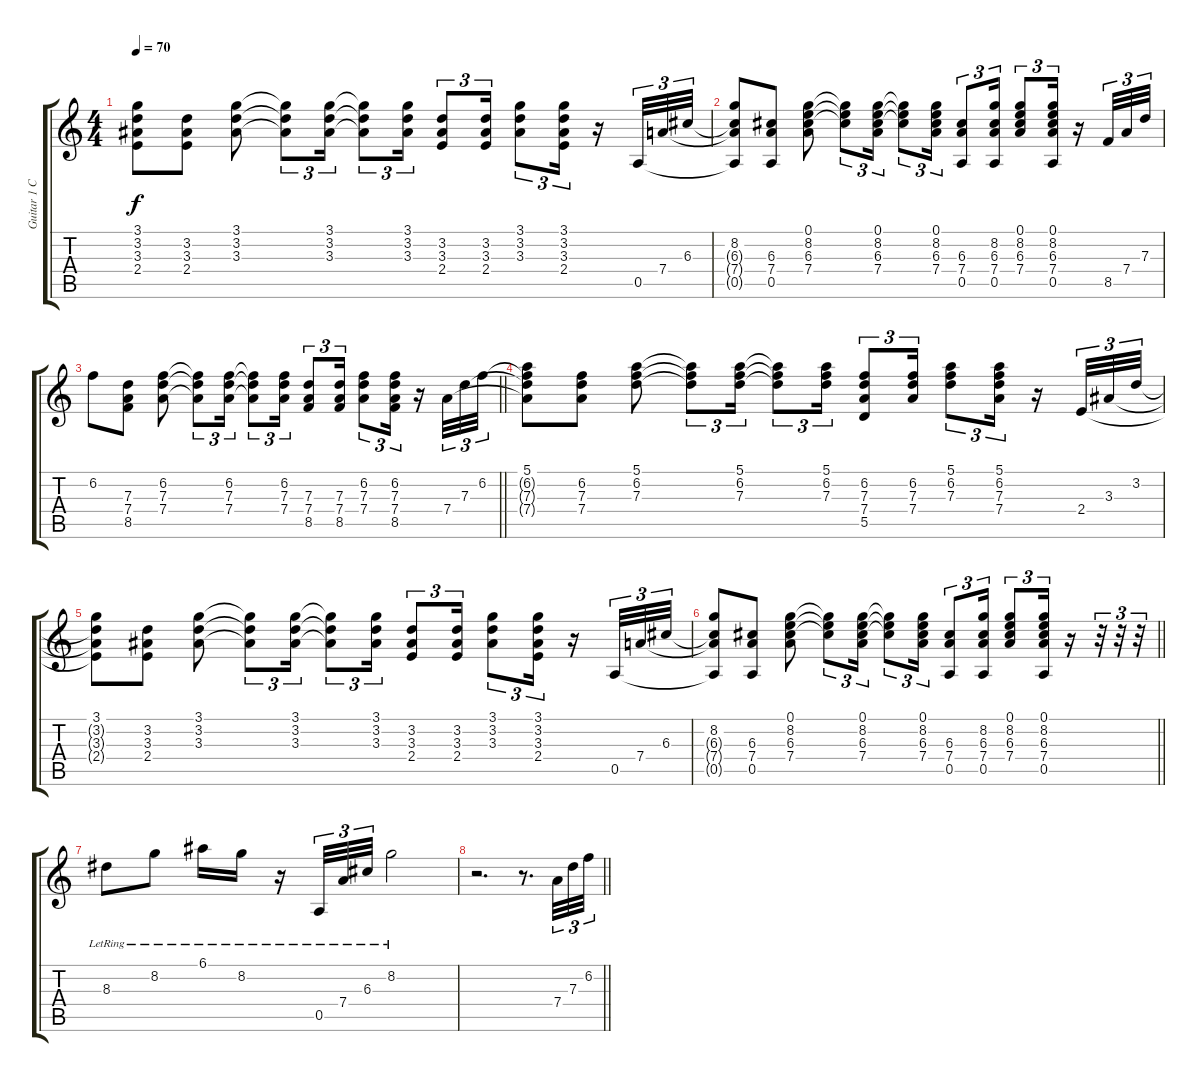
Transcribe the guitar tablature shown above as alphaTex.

\track ("Guitar 1 Cln" "Guitar 1 C") {instrument acousticguitarsteel}
\staff {score tabs}
\tuning (E4 B3 G3 D3 A2 E2) {hide}
\ts (4 4)
\tempo 70
\clef g2
\ks c
(3.1 3.2{t} 3.3{t} 2.4{t}).8{dy f} (3.2 3.3 2.4).8 (3.1 3.2 3.3).8 (3.1{t} 3.2{t} 3.3{t}).8{tu (3 2)} (3.1 3.2 3.3).16{tu (3 2)} (3.1{t} 3.2{t} 3.3{t}).8{tu (3 2)} (3.1 3.2 3.3).16{tu (3 2)} (3.2 3.3 2.4).8{tu (3 2)} (3.2 3.3 2.4).16{tu (3 2)} (3.1 3.2 3.3).8{tu (3 2)} (3.1 3.2 3.3 2.4).16{tu (3 2)} r.16 0.5.32{tu (3 2)} 7.4.32{tu (3 2)} 6.3.32{tu (3 2)} |
(8.2 6.3{t} 7.4{t} 0.5{t}).8 (6.3 7.4 0.5).8 (0.1 8.2 6.3 7.4).8 (0.1{t} 8.2{t} 6.3{t}).8{tu (3 2)} (0.1 8.2 6.3 7.4).16{tu (3 2)} (0.1{t} 8.2{t} 6.3{t}).8{tu (3 2)} (0.1 8.2 6.3 7.4).16{tu (3 2)} (6.3 7.4 0.5).8{tu (3 2)} (8.2 6.3 7.4 0.5).16{tu (3 2)} (0.1 8.2 6.3 7.4).8{tu (3 2)} (0.1 8.2 6.3 7.4 0.5).16{tu (3 2)} r.16 8.5.32{tu (3 2)} 7.4.32{tu (3 2)} 7.3.32{tu (3 2)} |
\barLineRight lightlight
6.2.8 (7.3 7.4 8.5).8 (6.2 7.3 7.4).8 (6.2{t} 7.3{t} 7.4{t}).8{tu (3 2)} (6.2 7.3 7.4).16{tu (3 2)} (6.2{t} 7.3{t} 7.4{t}).8{tu (3 2)} (6.2 7.3 7.4).16{tu (3 2)} (7.3 7.4 8.5).8{tu (3 2)} (7.3 7.4 8.5).16{tu (3 2)} (6.2 7.3 7.4).8{tu (3 2)} (6.2 7.3 7.4 8.5).16{tu (3 2)} r.16 7.4.32{tu (3 2)} 7.3.32{tu (3 2)} 6.2.32{tu (3 2)} |
(5.1 6.2{t} 7.3{t} 7.4{t}).8 (6.2 7.3 7.4).8 (5.1 6.2 7.3).8 (5.1{t} 6.2{t} 7.3{t}).8{tu (3 2)} (5.1 6.2 7.3).16{tu (3 2)} (5.1{t} 6.2{t} 7.3{t}).8{tu (3 2)} (5.1 6.2 7.3).16{tu (3 2)} (6.2 7.3 7.4 5.5).8{tu (3 2)} (6.2 7.3 7.4).16{tu (3 2)} (5.1 6.2 7.3).8{tu (3 2)} (5.1 6.2 7.3 7.4).16{tu (3 2)} r.16 2.4.32{tu (3 2)} 3.3.32{tu (3 2)} 3.2.32{tu (3 2)} |
(3.1 3.2{t} 3.3{t} 2.4{t}).8 (3.2 3.3 2.4).8 (3.1 3.2 3.3).8 (3.1{t} 3.2{t} 3.3{t}).8{tu (3 2)} (3.1 3.2 3.3).16{tu (3 2)} (3.1{t} 3.2{t} 3.3{t}).8{tu (3 2)} (3.1 3.2 3.3).16{tu (3 2)} (3.2 3.3 2.4).8{tu (3 2)} (3.2 3.3 2.4).16{tu (3 2)} (3.1 3.2 3.3).8{tu (3 2)} (3.1 3.2 3.3 2.4).16{tu (3 2)} r.16 0.5.32{tu (3 2)} 7.4.32{tu (3 2)} 6.3.32{tu (3 2)} |
\barLineRight lightlight
(8.2 6.3{t} 7.4{t} 0.5{t}).8 (6.3 7.4 0.5).8 (0.1 8.2 6.3 7.4).8 (0.1{t} 8.2{t} 6.3{t}).8{tu (3 2)} (0.1 8.2 6.3 7.4).16{tu (3 2)} (0.1{t} 8.2{t} 6.3{t}).8{tu (3 2)} (0.1 8.2 6.3 7.4).16{tu (3 2)} (6.3 7.4 0.5).8{tu (3 2)} (8.2 6.3 7.4 0.5).16{tu (3 2)} (0.1 8.2 6.3 7.4).8{tu (3 2)} (0.1 8.2 6.3 7.4 0.5).16{tu (3 2)} r.16 r.32{tu (3 2)} r.32{tu (3 2)} r.32{tu (3 2)} |
\section ("" "")
8.3{lr}.8 8.2{lr}.8 6.1{lr}.16 8.2{lr}.16 r.16 0.5{lr}.32{tu (3 2)} 7.4{lr}.32{tu (3 2)} 6.3{lr}.32{tu (3 2)} 8.2{lr}.2 |
\barLineRight lightlight
r.2{d} r.8{d} 7.4.32{tu (3 2)} 7.3.32{tu (3 2)} 6.2.32{tu (3 2)}
